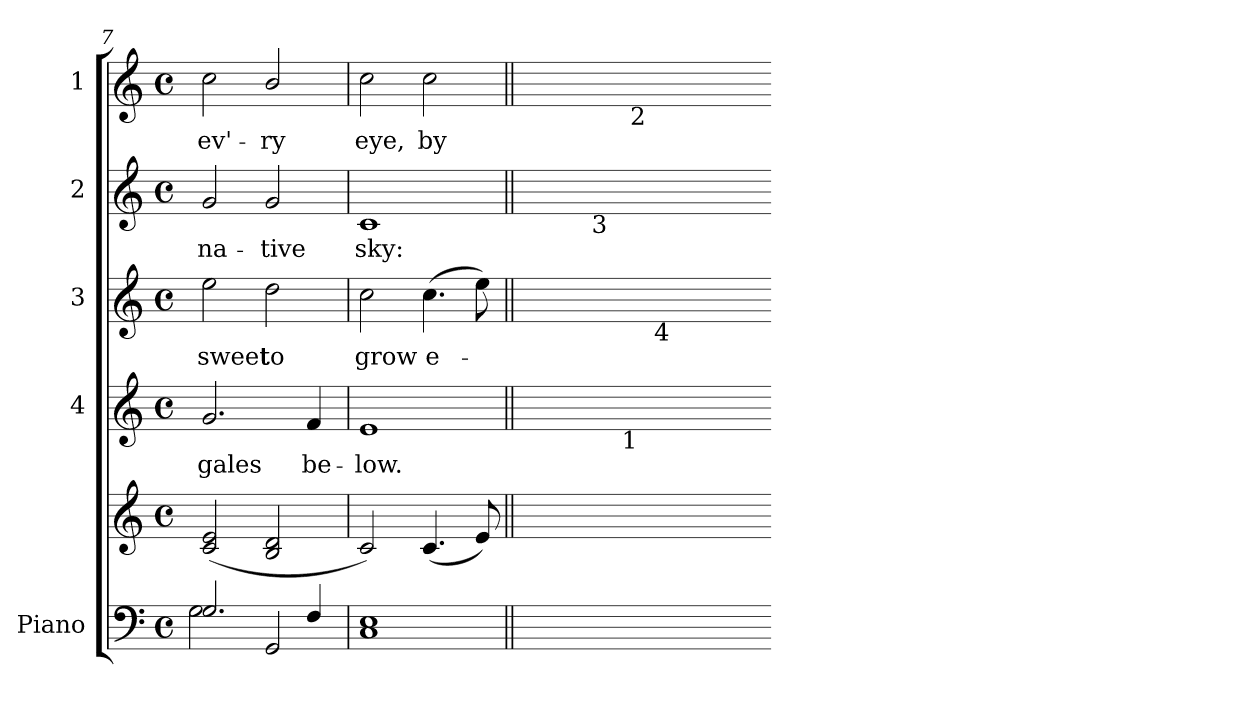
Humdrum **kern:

**kern	**kern	**kern	**text	**kern	**text	**kern	**text	**kern	**text
*part5	*part5	*part4	*part4	*part3	*part3	*part2	*part2	*part1	*part1
*staff6	*staff5	*staff4	*staff4	*staff3	*staff3	*staff2	*staff2	*staff1	*staff1
*I"Piano	*	*I"4	*	*I"3	*	*I"2	*	*I"1	*
*clefF4	*clefG2	*clefG2	*	*clefG2	*	*clefG2	*	*clefG2	*
*k[]	*k[]	*k[]	*	*k[]	*	*k[]	*	*k[]	*
*C:	*C:	*C:	*	*C:	*	*C:	*	*C:	*
*M4/4	*M4/4	*M4/4	*	*M4/4	*	*M4/4	*	*M4/4	*
*met(c)	*met(c)	*met(c)	*	*met(c)	*	*met(c)	*	*met(c)	*
=7	=7	=7	=7	=7	=7	=7	=7	=7	=7
*^	*	*	*	*	*	*	*	*	*
!	!	!	!	!LO:LY:b:color=#000000	!	!	!	!	!	!
!	!	!	!	!	!	!LO:LY:b:color=#000000	!	!	!	!
!	!	!	!	!	!	!	!	!LO:LY:b:color=#000000	!	!
!	!	!	!	!	!	!	!	!	!	!LO:LY:b:color=#000000
2.Gi/	2Gi\	(2ci/ 2ei	2.gi/	gales	2eei\	sweet	2gi/	na-	2cci\	ev'-
!	!	!	!	!	!	!LO:LY:b:color=#000000	!	!	!	!
!	!	!	!	!	!	!	!	!LO:LY:b:color=#000000	!	!
!	!	!	!	!	!	!	!	!	!	!LO:LY:b:color=#000000
.	2GGi/	2Bi/ 2di	.	.	2ddi\	to	2gi/	-tive	2bi/	-ry
!	!	!	!	!LO:LY:b:color=#000000	!	!	!	!	!	!
4Fi/	.	.	4fi/	be-	.	.	.	.	.	.
*v	*v	*	*	*	*	*	*	*	*	*
=8	=8	=8	=8	=8	=8	=8	=8	=8	=8
!	!	!	!LO:LY:b:color=#000000	!	!	!	!	!	!
!	!	!	!	!	!LO:LY:b:color=#000000	!	!	!	!
!	!	!	!	!	!	!	!LO:LY:b:color=#000000	!	!
!	!	!	!	!	!	!	!	!	!LO:LY:b:color=#000000
1Ci 1Ei	2ci/)	1ei	-low.	2cci\	grow	1ci	sky:	2cci\	eye,
!	!	!	!	!	!LO:LY:b:color=#000000	!	!	!	!
!	!	!	!	!	!	!	!	!	!LO:LY:b:color=#000000
.	(4.ci/	.	.	(4.cci\	e-	.	.	2cci\	by
.	8ei/)	.	.	8eei\)	.	.	.	.	.
=9||	=9||	=9||	=9||	=9||	=9||	=9||	=9||	=9||	=9||
*	*	*^	*	*^	*	*^	*	*^	*
1ryy	1ryy	1ryy	4ryy	.	1ryy	4ryy	.	1ryy	4ryy	.	1ryy	4ryy	.
.	.	.	8ryy	.	.	8ryy	.	.	16ryy	.	.	8ryy	.
.	.	.	.	.	.	.	.	.	64ryy	.	.	.	.
.	.	.	.	.	.	.	.	.	128ryy	.	.	.	.
.	.	.	.	.	.	.	.	.	1024ryy	.	.	.	.
!	!	!	!	!	!	!	!	!	!LO:TX:b:t=3	!	!	!	!
.	.	.	.	.	.	.	.	.	2ryy	.	.	.	.
.	.	.	64ryy	.	.	16ryy	.	.	.	.	.	32ryy	.
.	.	.	128ryy	.	.	.	.	.	.	.	.	.	.
.	.	.	256ryy	.	.	.	.	.	.	.	.	.	.
.	.	.	1024ryy	.	.	.	.	.	.	.	.	.	.
!	!	!	!LO:TX:b:t=1	!	!	!	!	!	!	!	!	!	!
.	.	.	2ryy	.	.	.	.	.	.	.	.	.	.
.	.	.	.	.	.	.	.	.	.	.	.	128ryy	.
.	.	.	.	.	.	.	.	.	.	.	.	1024ryy	.
!	!	!	!	!	!	!	!	!	!	!	!	!LO:TX:b:t=2	!
.	.	.	.	.	.	.	.	.	.	.	.	2ryy	.
.	.	.	.	.	.	64ryy	.	.	.	.	.	.	.
.	.	.	.	.	.	128ryy	.	.	.	.	.	.	.
.	.	.	.	.	.	512ryy	.	.	.	.	.	.	.
!	!	!	!	!	!	!LO:TX:b:t=4	!	!	!	!	!	!	!
.	.	.	.	.	.	2ryy	.	.	.	.	.	.	.
.	.	.	.	.	.	.	.	.	8ryy	.	.	.	.
.	.	.	16ryy	.	.	.	.	.	.	.	.	.	.
.	.	.	.	.	.	.	.	.	.	.	.	16ryy	.
.	.	.	.	.	.	.	.	.	32ryy	.	.	.	.
.	.	.	.	.	.	32ryy	.	.	.	.	.	.	.
.	.	.	32ryy	.	.	.	.	.	.	.	.	.	.
.	.	.	.	.	.	.	.	.	.	.	.	64ryy	.
.	.	.	.	.	.	.	.	.	256..ryy	.	.	256..ryy	.
.	.	.	.	.	.	256.ryy	.	.	.	.	.	.	.
.	.	.	512.ryy	.	.	.	.	.	.	.	.	.	.
*	*	*v	*v	*	*	*	*	*v	*v	*	*v	*v	*
*	*	*	*	*v	*v	*	*	*	*	*
=-	=-	=-	=-	=-	=-	=-	=-	=-	=-
*-	*-	*-	*-	*-	*-	*-	*-	*-	*-
